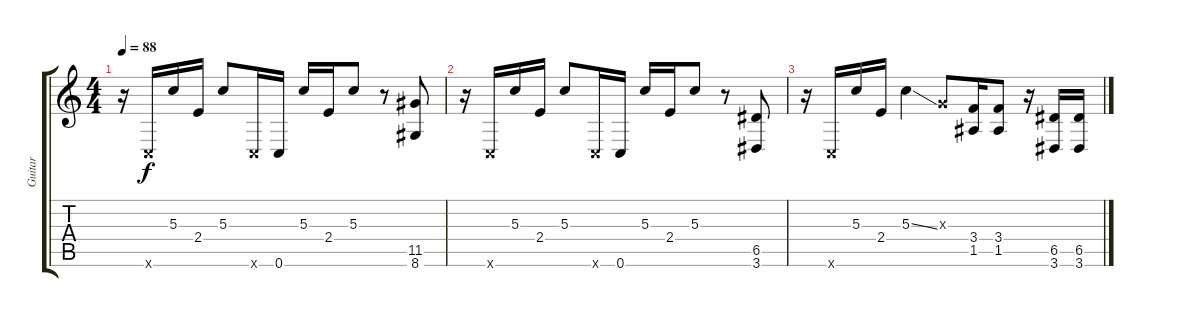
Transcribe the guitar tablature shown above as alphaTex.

\track ("Guitar" "Guitar") {instrument distortionguitar}
\staff {score tabs}
\tuning (E4 B3 G3 D3 A2 C2) {hide}
\ts (4 4)
\tempo 88
\clef g2
\ks c
r.16{dy f} 0.6{x}.16 5.3.16 2.4.16 5.3.8 0.6{x}.16 0.6.16 5.3.16 2.4.16 5.3.8 r.8 (11.5 8.6).8 |
r.16 0.6{x}.16 5.3.16 2.4.16 5.3.8 0.6{x}.16 0.6.16 5.3.16 2.4.16 5.3.8 r.8 (6.5 3.6).8 |
r.16 0.6{x}.16 5.3.16 2.4.16 5.3{ss}.4 0.3{x}.8 (3.4 1.5).16 (3.4 1.5).8 r.16 (6.5 3.6).16 (6.5 3.6).16
